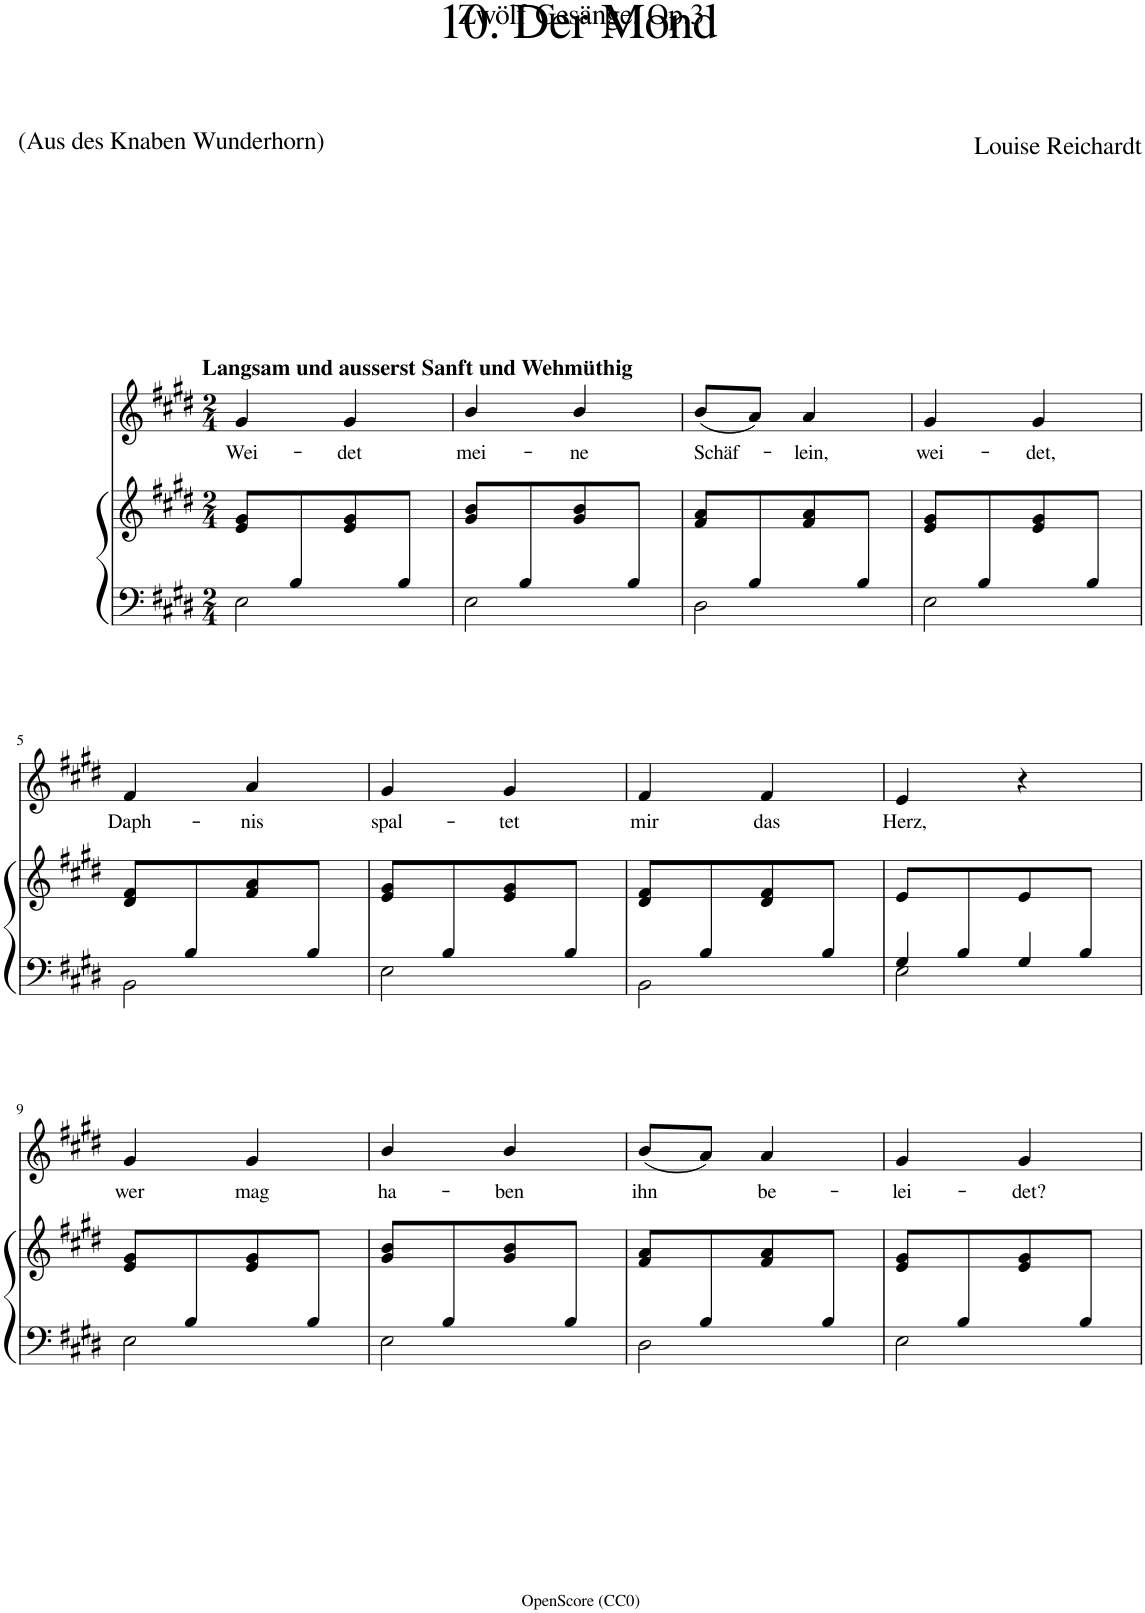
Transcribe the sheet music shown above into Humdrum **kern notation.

**kern	**kern	**kern	**text
*part2	*part2	*part1	*part1
*staff3	*staff2	*staff1	*staff1
*I"Piano	*	*I"Voice	*
*I'Pno	*	*	*
*clefF4	*clefG2	*clefG2	*
*k[f#c#g#d#]	*k[f#c#g#d#]	*k[f#c#g#d#]	*
*M2/4	*M2/4	*M2/4	*
=1	=1	=1	=1
*^	*	*	*
!	!	!	!LO:TX:a:B:t=Langsam und ausserst Sanft und Wehmüthig	!
!	!	!	!	!LO:LY:b
8ryy	2E\	8e/ 8g#/L	4g#/	Wei-
8B/	.	8ryy	.	.
!	!	!	!	!LO:LY:b
8ryy	.	8e/ 8g#/	4g#/	-det
8B/J	.	8ryy	.	.
=2	=2	=2	=2	=2
!	!	!	!	!LO:LY:b
8ryy	2E\	8g#/ 8b/L	4b/	mei-
8B/	.	8ryy	.	.
!	!	!	!	!LO:LY:b
8ryy	.	8g#/ 8b/	4b/	-ne
8B/J	.	8ryy	.	.
=3	=3	=3	=3	=3
!	!	!	!	!LO:LY:b
8ryy	2D#\	8f#/ 8a/L	(8b/L	Schäf-
8B/	.	8ryy	8a/J)	.
!	!	!	!	!LO:LY:b
8ryy	.	8f#/ 8a/	4a/	-lein,
8B/J	.	8ryy	.	.
=4	=4	=4	=4	=4
!	!	!	!	!LO:LY:b
8ryy	2E\	8e/ 8g#/L	4g#/	wei-
8B/	.	8ryy	.	.
!	!	!	!	!LO:LY:b
8ryy	.	8e/ 8g#/	4g#/	-det,
8B/J	.	8ryy	.	.
!!LO:LB:g=z
=5	=5	=5	=5	=5
!	!	!	!	!LO:LY:b
8ryy	2BB\	8d#/ 8f#/L	4f#/	Daph-
8B/	.	8ryy	.	.
!	!	!	!	!LO:LY:b
8ryy	.	8f#/ 8a/	4a/	-nis
8B/J	.	8ryy	.	.
=6	=6	=6	=6	=6
!	!	!	!	!LO:LY:b
8ryy	2E\	8e/ 8g#/L	4g#/	spal-
8B/	.	8ryy	.	.
!	!	!	!	!LO:LY:b
8ryy	.	8e/ 8g#/	4g#/	-tet
8B/J	.	8ryy	.	.
=7	=7	=7	=7	=7
!	!	!	!	!LO:LY:b
8ryy	2BB\	8d#/ 8f#/L	4f#/	mir
8B/	.	8ryy	.	.
!	!	!	!	!LO:LY:b
8ryy	.	8d#/ 8f#/	4f#/	das
8B/J	.	8ryy	.	.
=8	=8	=8	=8	=8
*	*^	*	*	*
!	!	!	!	!	!LO:LY:b
8ryy	2E\	8G#/	8e/L	4e/	Herz,
8B/	.	8ryy	8ryy	.	.
8ryy	.	8G#/	8e/	4r	.
8B/J	.	8ryy	8ryy	.	.
!!LO:LB:g=z
=9	=9	=9	=9	=9	=9
!	!	!	!	!	!LO:LY:b
*	*v	*v	*	*	*
8ryy	2E\	8e/ 8g#/L	4g#/	wer
8B/	.	8ryy	.	.
!	!	!	!	!LO:LY:b
8ryy	.	8e/ 8g#/	4g#/	mag
8B/J	.	8ryy	.	.
=10	=10	=10	=10	=10
!	!	!	!	!LO:LY:b
8ryy	2E\	8g#/ 8b/L	4b/	ha-
8B/	.	8ryy	.	.
!	!	!	!	!LO:LY:b
8ryy	.	8g#/ 8b/	4b/	-ben
8B/J	.	8ryy	.	.
=11	=11	=11	=11	=11
!	!	!	!	!LO:LY:b
8ryy	2D#\	8f#/ 8a/L	(8b/L	ihn
8B/	.	8ryy	8a/J)	.
!	!	!	!	!LO:LY:b
8ryy	.	8f#/ 8a/	4a/	be-
8B/J	.	8ryy	.	.
=12	=12	=12	=12	=12
!	!	!	!	!LO:LY:b
8ryy	2E\	8e/ 8g#/L	4g#/	-lei-
8B/	.	8ryy	.	.
!	!	!	!	!LO:LY:b
8ryy	.	8e/ 8g#/	4g#/	-det?
8B/J	.	8ryy	.	.
*v	*v	*	*	*
=	=	=	=
*-	*-	*-	*-
